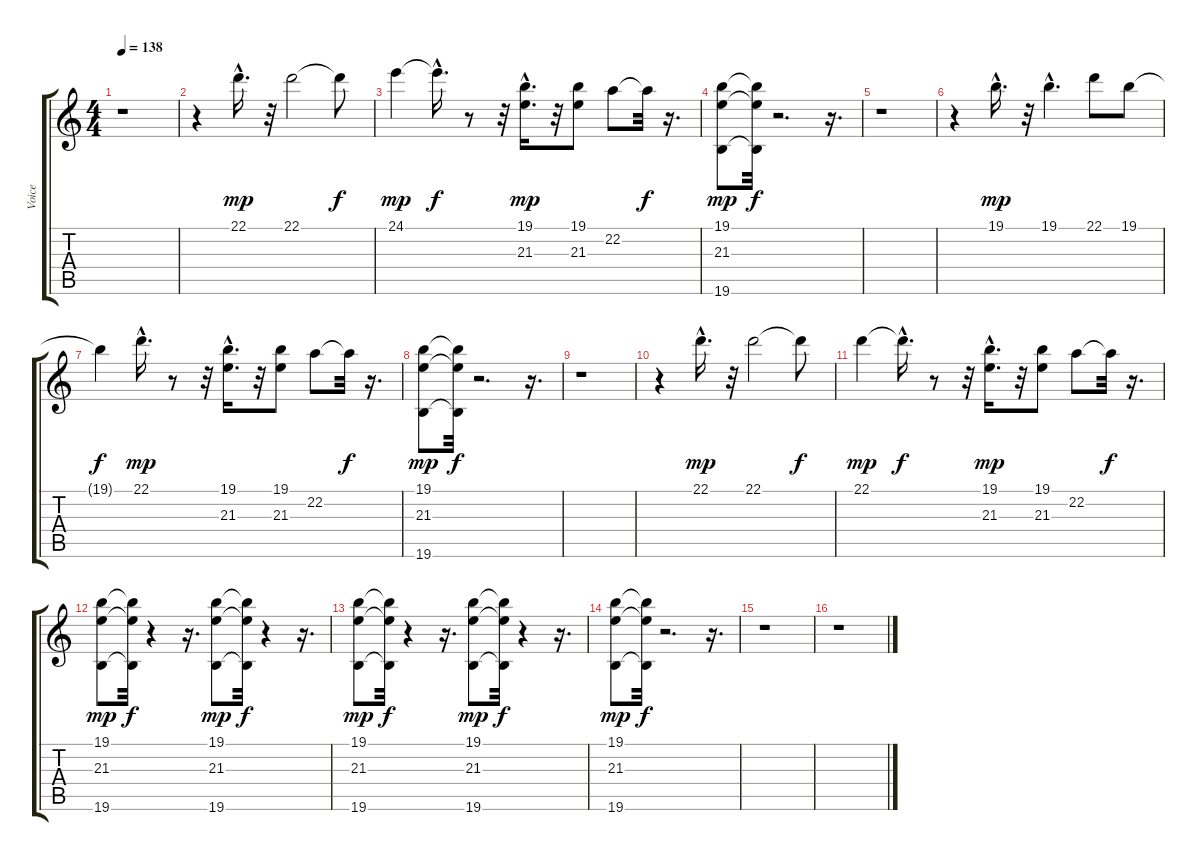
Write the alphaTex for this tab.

\track ("Voice" "Voice") {instrument lead2sawtooth}
\staff {score tabs}
\tuning (E4 B3 G3 D3 A2 E2) {hide}
\ts (4 4)
\tempo 138
\clef g2
\ks c
r.1{dy f} |
r.4 22.1{hac}.16{d dy mp} r.32 22.1.2 22.1{t}.8{dy f} |
24.1.4{dy mp} 24.1{hac t}.16{d dy f} r.8 r.32 (19.1{hac} 21.3{hac}).16{d dy mp} r.32 (19.1 21.3).8 22.2.8 22.2{t}.32{dy f} r.16{d} |
(19.1 21.3 19.6).8{dy mp} (19.1{t} 21.3{t} 19.6{t}).32{dy f} r.2{d} r.16{d} |
r.1 |
r.4 19.1{hac}.16{d dy mp} r.32 19.1{hac}.4{d} 22.1.8 19.1.8 |
19.1{t}.4{dy f} 22.1{hac}.16{d dy mp} r.8 r.32 (19.1{hac} 21.3{hac}).16{d} r.32 (19.1 21.3).8 22.2.8 22.2{t}.32{dy f} r.16{d} |
(19.1 21.3 19.6).8{dy mp} (19.1{t} 21.3{t} 19.6{t}).32{dy f} r.2{d} r.16{d} |
r.1 |
r.4 22.1{hac}.16{d dy mp} r.32 22.1.2 22.1{t}.8{dy f} |
22.1.4{dy mp} 22.1{hac t}.16{d dy f} r.8 r.32 (19.1{hac} 21.3{hac}).16{d dy mp} r.32 (19.1 21.3).8 22.2.8 22.2{t}.32{dy f} r.16{d} |
(19.1 21.3 19.6).8{dy mp} (19.1{t} 21.3{t} 19.6{t}).32{dy f} r.4 r.16{d} (19.1 21.3 19.6).8{dy mp} (19.1{t} 21.3{t} 19.6{t}).32{dy f} r.4 r.16{d} |
(19.1 21.3 19.6).8{dy mp} (19.1{t} 21.3{t} 19.6{t}).32{dy f} r.4 r.16{d} (19.1 21.3 19.6).8{dy mp} (19.1{t} 21.3{t} 19.6{t}).32{dy f} r.4 r.16{d} |
(19.1 21.3 19.6).8{dy mp} (19.1{t} 21.3{t} 19.6{t}).32{dy f} r.2{d} r.16{d} |
r.1 |
r.1
